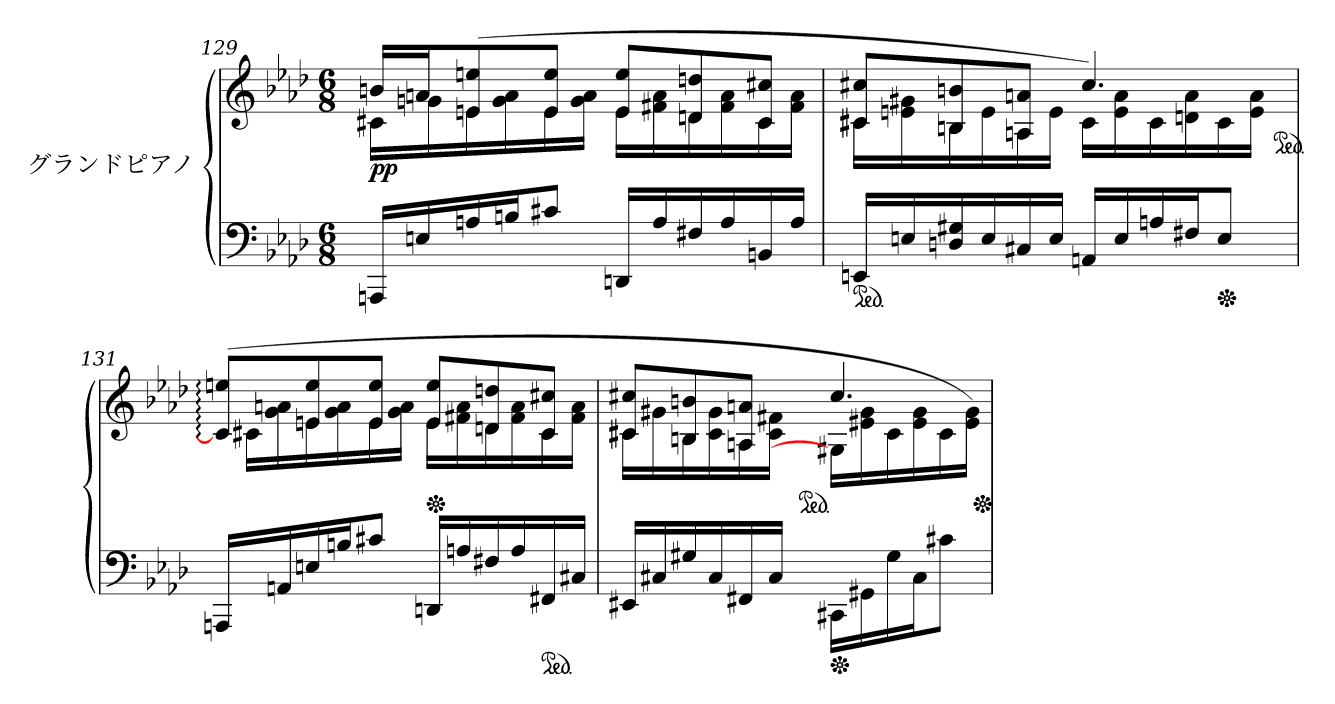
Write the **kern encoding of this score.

**kern	**kern	**dynam
*part1	*part1	*part1
*staff2	*staff1	*staff1/2
*I"グランドピアノ	*	*
*clefF4	*clefG2	*
*k[b-e-a-d-]	*k[b-e-a-d-]	*
*M6/8	*M6/8	*
=129	=129	=129
*	*^	*
*	*	*^	*
!	!	!	!	!LO:DY:b
16AAAn/LL	16bn/LL	16c#X\LL	16byy]	pp
16En/	16an/J	16gn\	16ryy	.
*	*MM63	*	*	*
16An/	(>8en/ 8een/	16e\	4ryy	.
16Bn/J	.	16g\ 16a\	.	.
8c#X/J	8e/ 8ee/J	16e\	.	.
.	.	16g\ 16a\JJ	.	.
16DDn/LL	8e/ 8ee/L	16e\LL	4.ryy	.
16A/	.	16f#X\ 16a\	.	.
16F#X/	8dn/ 8ddn/	16d\	.	.
16A/	.	16f#\ 16a\	.	.
16BBn/	8c#/ 8cc#X/J	16c#\	.	.
16A/JJ	.	16f#\ 16a\JJ	.	.
=130	=130	=130	=130	=130
*ped	*	*	*	*
16EEn/LL	8c#X/ 8cc#X/L	16c#\LL	4.ryy	.
16En/	.	16en\ 16g#X\	.	.
16Dn/ 16G#X/	8Bn/ 8bn/	16B\	.	.
16E/	.	16e\	.	.
16C#X/	8An/ 8an/J	16A\	.	.
16E/JJ	.	16e\JJ	.	.
*	*MM60	*	*	*
16AAn/LL	4.cc#/)	16c#\LL	4ryy	.
16E/	.	16e\ 16a\	.	.
*	*MM57	*	*	*
16An/	.	16c#\	.	.
16F#X/J	.	16dn\ 16a\	.	.
*Xped	*	*	*	*
*	*MM54	*	*	*
8E/J	.	16c#\	16.ryy	.
*	*MM51	*	*	*
.	.	16e\ 16a\JJ	.	.
*	*ped	*	*	*
.	.	.	[32c#!yy	.
*	*v	*v	*v	*
!!LO:LB:g=z
=131	=131	=131
*	*MM60	*
*	*^	*
16AAAn/LL	(>8c#/]: 8een/:L	16c#X\LL	.
16AAn/	.	16g\ 16an\	.
16En/	8en/ 8ee/	16e\	.
16Bn/J	.	16g\ 16a\	.
8c#X/J	8e/ 8ee/J	16e\	.
.	.	16g\ 16a\JJ	.
*	*Xped	*	*
16DDn/LL	8e/ 8ee/L	16e\LL	.
16An/	.	16f#X\ 16a\	.
16F#X/	8dn/ 8ddn/	16d\	.
16A/	.	16f#\ 16a\	.
*ped	*	*	*
16FF#X/	8c#/ 8cc#X/J	16c#\	.
16C#X/JJ	.	16f#\ 16a\JJ	.
=132	=132	=132	=132
*	*	*^	*
16EE#X/LL	8c#X/ 8cc#X/L	16c#\LL	4ryy	.
16C#X/	.	16g#X\	.	.
16G#X/	8Bn/ 8bn/	16B\	.	.
16C#/	.	16c#\ 16g#\	.	.
16FF#X/	8An/ 8an/J	16A\	16.ryy	.
16C#/JJ	.	16c#\ 16f#X\JJ	.	.
*	*ped	*	*	*
.	.	.	[32G#X!yy	.
*Xped	*	*	*	*
*	*MM58	*	*	*
16CC#X\LL	4.cc#/	16G#X:\LL]	4.ryy	.
16GG#X\	.	16e#X\ 16g#\	.	.
*	*MM57	*	*	*
16G#\	.	16c#\	.	.
16C#\J	.	16e#\ 16g#\	.	.
*	*MM56	*	*	*
8c#X\J	.	16c#\	.	.
.	.	16e#\ 16g#\JJ)	.	.
*	*	*v	*v	*
*	*Xped	*	*
*	*v	*v	*
=	=	=
*-	*-	*-
